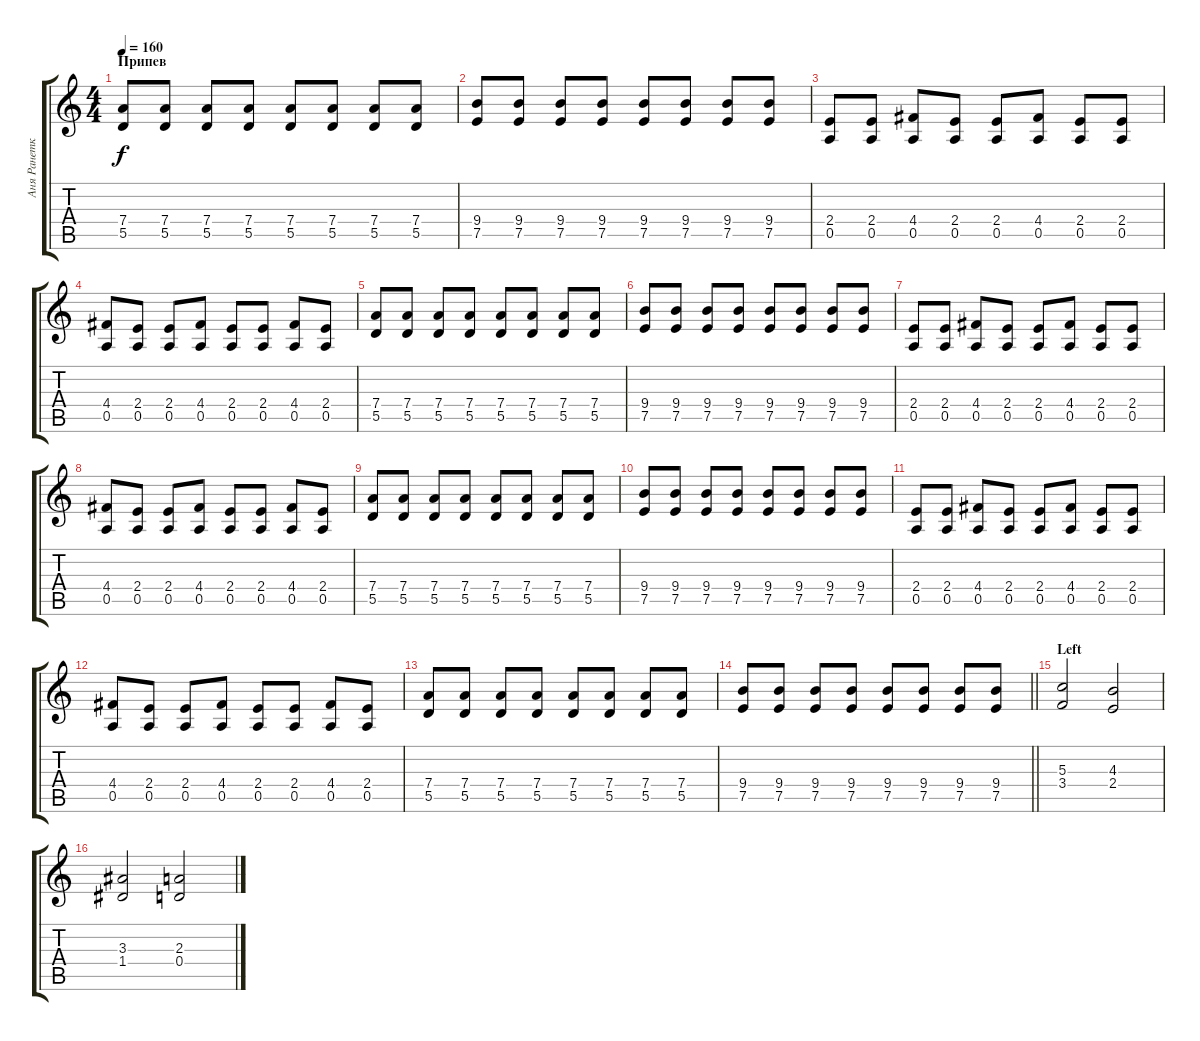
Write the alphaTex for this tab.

\track ("Аня Ранетка" "Аня Ранетк") {instrument acousticguitarsteel}
\staff {score tabs}
\tuning (E4 B3 G3 D3 A2 E2) {hide}
\ts (4 4)
\section ("" "Припев")
\tempo 160
\clef g2
\ks c
(7.4 5.5).8{dy f} (7.4 5.5).8 (7.4 5.5).8 (7.4 5.5).8 (7.4 5.5).8 (7.4 5.5).8 (7.4 5.5).8 (7.4 5.5).8 |
(9.4 7.5).8 (9.4 7.5).8 (9.4 7.5).8 (9.4 7.5).8 (9.4 7.5).8 (9.4 7.5).8 (9.4 7.5).8 (9.4 7.5).8 |
(2.4 0.5).8 (2.4 0.5).8 (4.4 0.5).8 (2.4 0.5).8 (2.4 0.5).8 (4.4 0.5).8 (2.4 0.5).8 (2.4 0.5).8 |
(4.4 0.5).8 (2.4 0.5).8 (2.4 0.5).8 (4.4 0.5).8 (2.4 0.5).8 (2.4 0.5).8 (4.4 0.5).8 (2.4 0.5).8 |
(7.4 5.5).8 (7.4 5.5).8 (7.4 5.5).8 (7.4 5.5).8 (7.4 5.5).8 (7.4 5.5).8 (7.4 5.5).8 (7.4 5.5).8 |
(9.4 7.5).8 (9.4 7.5).8 (9.4 7.5).8 (9.4 7.5).8 (9.4 7.5).8 (9.4 7.5).8 (9.4 7.5).8 (9.4 7.5).8 |
(2.4 0.5).8 (2.4 0.5).8 (4.4 0.5).8 (2.4 0.5).8 (2.4 0.5).8 (4.4 0.5).8 (2.4 0.5).8 (2.4 0.5).8 |
(4.4 0.5).8 (2.4 0.5).8 (2.4 0.5).8 (4.4 0.5).8 (2.4 0.5).8 (2.4 0.5).8 (4.4 0.5).8 (2.4 0.5).8 |
(7.4 5.5).8 (7.4 5.5).8 (7.4 5.5).8 (7.4 5.5).8 (7.4 5.5).8 (7.4 5.5).8 (7.4 5.5).8 (7.4 5.5).8 |
(9.4 7.5).8 (9.4 7.5).8 (9.4 7.5).8 (9.4 7.5).8 (9.4 7.5).8 (9.4 7.5).8 (9.4 7.5).8 (9.4 7.5).8 |
(2.4 0.5).8 (2.4 0.5).8 (4.4 0.5).8 (2.4 0.5).8 (2.4 0.5).8 (4.4 0.5).8 (2.4 0.5).8 (2.4 0.5).8 |
(4.4 0.5).8 (2.4 0.5).8 (2.4 0.5).8 (4.4 0.5).8 (2.4 0.5).8 (2.4 0.5).8 (4.4 0.5).8 (2.4 0.5).8 |
(7.4 5.5).8 (7.4 5.5).8 (7.4 5.5).8 (7.4 5.5).8 (7.4 5.5).8 (7.4 5.5).8 (7.4 5.5).8 (7.4 5.5).8 |
\barLineRight lightlight
(9.4 7.5).8 (9.4 7.5).8 (9.4 7.5).8 (9.4 7.5).8 (9.4 7.5).8 (9.4 7.5).8 (9.4 7.5).8 (9.4 7.5).8 |
\section ("" "Left")
(5.3 3.4).2 (4.3 2.4).2 |
(3.3 1.4).2 (2.3 0.4).2
